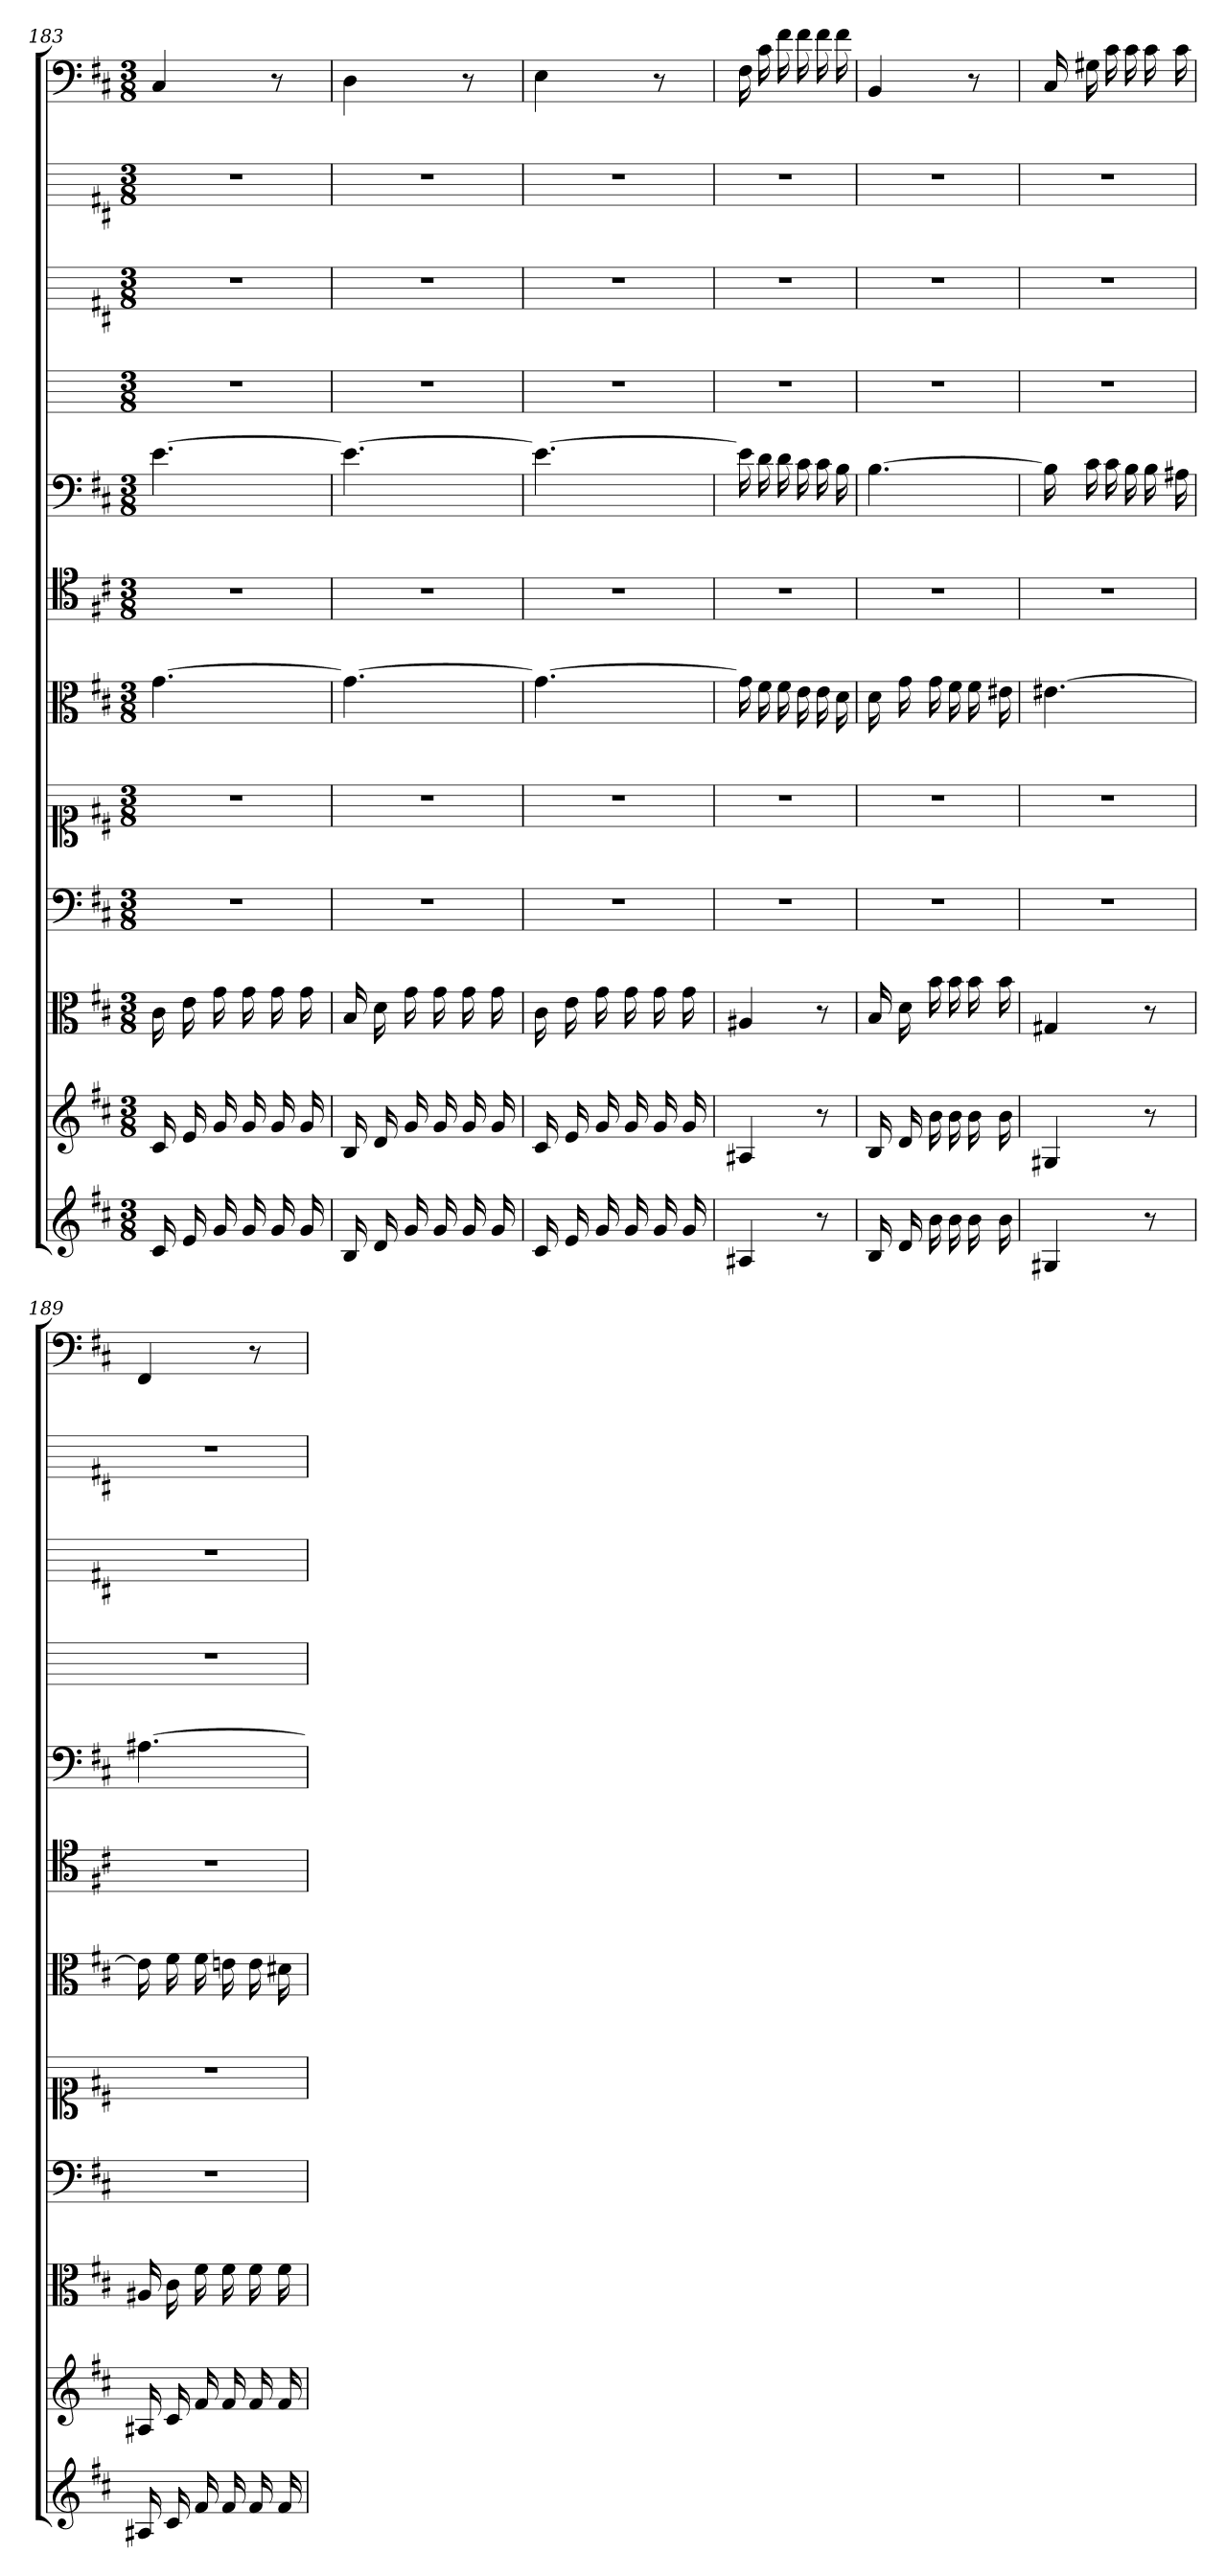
**kern	**kern	**kern	**kern	**kern	**kern	**kern	**kern	**kern	**kern	**kern	**kern
*part12	*part11	*part10	*part9	*part8	*part7	*part6	*part5	*part4	*part3	*part2	*part1
*staff12	*staff11	*staff10	*staff9	*staff8	*staff7	*staff6	*staff5	*staff4	*staff3	*staff2	*staff1
*	*	*clefC3	*clefF4	*clefC1	*clefC3	*clefC4	*clefF4	*	*	*	*clefF4
*k[f#c#]	*k[f#c#]	*k[f#c#]	*k[f#c#]	*k[f#c#]	*k[f#c#]	*k[f#c#]	*k[f#c#]	*k[]	*k[f#c#]	*k[f#c#]	*k[f#c#]
*D:	*D:	*D:	*D:	*D:	*D:	*D:	*D:	*	*D:	*D:	*D:
*M3/8	*M3/8	*M3/8	*M3/8	*M3/8	*M3/8	*M3/8	*M3/8	*M3/8	*M3/8	*M3/8	*M3/8
=183	=183	=183	=183	=183	=183	=183	=183	=183	=183	=183	=183
16c#	16c#	16c#	4.r	4.r	[4.g	4.r	[4.e	4.r	4.r	4.r	4C#
16e	16e	16e	.	.	.	.	.	.	.	.	.
16g	16g	16g	.	.	.	.	.	.	.	.	.
16g	16g	16g	.	.	.	.	.	.	.	.	.
16g	16g	16g	.	.	.	.	.	.	.	.	8r
16g	16g	16g	.	.	.	.	.	.	.	.	.
=184	=184	=184	=184	=184	=184	=184	=184	=184	=184	=184	=184
16B	16B	16B	4.r	4.r	4.g_	4.r	4.e_	4.r	4.r	4.r	4D
16d	16d	16d	.	.	.	.	.	.	.	.	.
16g	16g	16g	.	.	.	.	.	.	.	.	.
16g	16g	16g	.	.	.	.	.	.	.	.	.
16g	16g	16g	.	.	.	.	.	.	.	.	8r
16g	16g	16g	.	.	.	.	.	.	.	.	.
=185	=185	=185	=185	=185	=185	=185	=185	=185	=185	=185	=185
16c#	16c#	16c#	4.r	4.r	4.g_	4.r	4.e_	4.r	4.r	4.r	4E
16e	16e	16e	.	.	.	.	.	.	.	.	.
16g	16g	16g	.	.	.	.	.	.	.	.	.
16g	16g	16g	.	.	.	.	.	.	.	.	.
16g	16g	16g	.	.	.	.	.	.	.	.	8r
16g	16g	16g	.	.	.	.	.	.	.	.	.
=186	=186	=186	=186	=186	=186	=186	=186	=186	=186	=186	=186
4A#X	4A#X	4A#X	4.r	4.r	16g]	4.r	16e]	4.r	4.r	4.r	16F#
.	.	.	.	.	16f#	.	16d	.	.	.	16c#
.	.	.	.	.	16f#	.	16d	.	.	.	16f#
.	.	.	.	.	16e	.	16c#	.	.	.	16f#
8r	8r	8r	.	.	16e	.	16c#	.	.	.	16f#
.	.	.	.	.	16d	.	16B	.	.	.	16f#
=187	=187	=187	=187	=187	=187	=187	=187	=187	=187	=187	=187
16B	16B	16B	4.r	4.r	16d	4.r	[4.B	4.r	4.r	4.r	4BB
16d	16d	16d	.	.	16g	.	.	.	.	.	.
16b	16b	16b	.	.	16g	.	.	.	.	.	.
16b	16b	16b	.	.	16f#	.	.	.	.	.	.
16b	16b	16b	.	.	16f#	.	.	.	.	.	8r
16b	16b	16b	.	.	16e#X	.	.	.	.	.	.
=188	=188	=188	=188	=188	=188	=188	=188	=188	=188	=188	=188
4G#X	4G#X	4G#X	4.r	4.r	[4.e#X	4.r	16B]	4.r	4.r	4.r	16C#
.	.	.	.	.	.	.	16c#	.	.	.	16G#X
.	.	.	.	.	.	.	16c#	.	.	.	16c#
.	.	.	.	.	.	.	16B	.	.	.	16c#
8r	8r	8r	.	.	.	.	16B	.	.	.	16c#
.	.	.	.	.	.	.	16A#X	.	.	.	16c#
=189	=189	=189	=189	=189	=189	=189	=189	=189	=189	=189	=189
16A#X	16A#X	16A#X	4.r	4.r	16e#]	4.r	[4.A#X	4.r	4.r	4.r	4FF#
16c#	16c#	16c#	.	.	16f#	.	.	.	.	.	.
16f#	16f#	16f#	.	.	16f#	.	.	.	.	.	.
16f#	16f#	16f#	.	.	16en	.	.	.	.	.	.
16f#	16f#	16f#	.	.	16e	.	.	.	.	.	8r
16f#	16f#	16f#	.	.	16d#X	.	.	.	.	.	.
=	=	=	=	=	=	=	=	=	=	=	=
*-	*-	*-	*-	*-	*-	*-	*-	*-	*-	*-	*-
